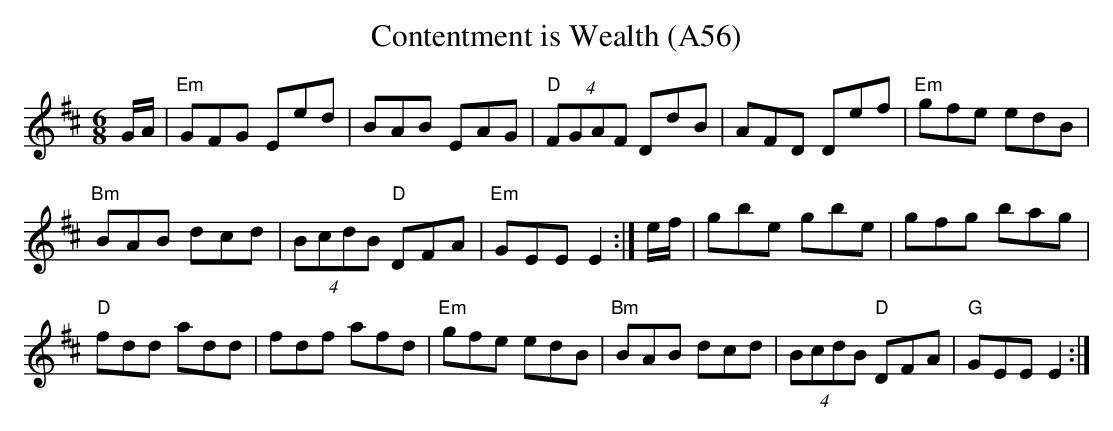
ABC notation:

X:1
T:Contentment is Wealth (A56)
E:11
M:6/8
K:Edor
G/2A/2|"Em"GFG Eed|BAB EAG|\
"D"(4FGAF DdB|AFD Def|"Em"gfe edB|
"Bm"BAB dcd|(4BcdB "D"DFA|"Em"GEE E2:|\
e/2f/2|gbe gbe|gfg bag|
"D"fdd add|fdf afd|"Em"gfe edB|\
"Bm"BAB dcd|(4BcdB "D"DFA|"G"GEE E2:|
